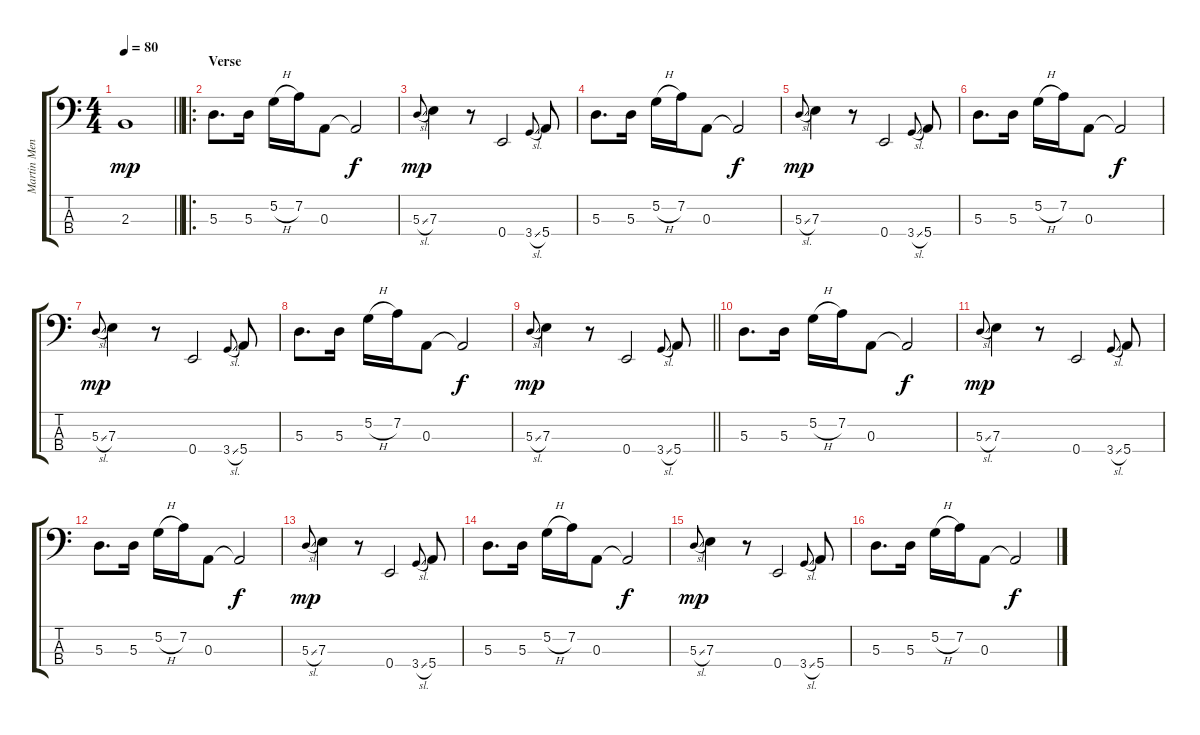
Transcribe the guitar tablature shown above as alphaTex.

\track ("Martin Mendez" "Martin Men") {instrument fretlessbass}
\staff {score tabs}
\tuning (G2 D2 A1 E1) {hide}
\ts (4 4)
\tempo 80
\clef f4
\barLineRight lightlight
\ks c
2.3.1{dy mp} |
\ro
\section ("" "Verse")
5.3.8{d} 5.3.16 5.2{h}.16 7.2.16 0.3.8 0.3{t}.2{dy f} |
5.3{sl}.8{gr onbeat dy mp} 7.3.4 r.8 0.4.2 3.4{sl}.8{gr onbeat} 5.4.8 |
5.3.8{d} 5.3.16 5.2{h}.16 7.2.16 0.3.8 0.3{t}.2{dy f} |
5.3{sl}.8{gr onbeat dy mp} 7.3.4 r.8 0.4.2 3.4{sl}.8{gr onbeat} 5.4.8 |
5.3.8{d} 5.3.16 5.2{h}.16 7.2.16 0.3.8 0.3{t}.2{dy f} |
5.3{sl}.8{gr onbeat dy mp} 7.3.4 r.8 0.4.2 3.4{sl}.8{gr onbeat} 5.4.8 |
5.3.8{d} 5.3.16 5.2{h}.16 7.2.16 0.3.8 0.3{t}.2{dy f} |
\barLineRight lightlight
5.3{sl}.8{gr onbeat dy mp} 7.3.4 r.8 0.4.2 3.4{sl}.8{gr onbeat} 5.4.8 |
\section ("" "")
5.3.8{d} 5.3.16 5.2{h}.16 7.2.16 0.3.8 0.3{t}.2{dy f} |
5.3{sl}.8{gr onbeat dy mp} 7.3.4 r.8 0.4.2 3.4{sl}.8{gr onbeat} 5.4.8 |
5.3.8{d} 5.3.16 5.2{h}.16 7.2.16 0.3.8 0.3{t}.2{dy f} |
5.3{sl}.8{gr onbeat dy mp} 7.3.4 r.8 0.4.2 3.4{sl}.8{gr onbeat} 5.4.8 |
5.3.8{d} 5.3.16 5.2{h}.16 7.2.16 0.3.8 0.3{t}.2{dy f} |
5.3{sl}.8{gr onbeat dy mp} 7.3.4 r.8 0.4.2 3.4{sl}.8{gr onbeat} 5.4.8 |
5.3.8{d} 5.3.16 5.2{h}.16 7.2.16 0.3.8 0.3{t}.2{dy f}
